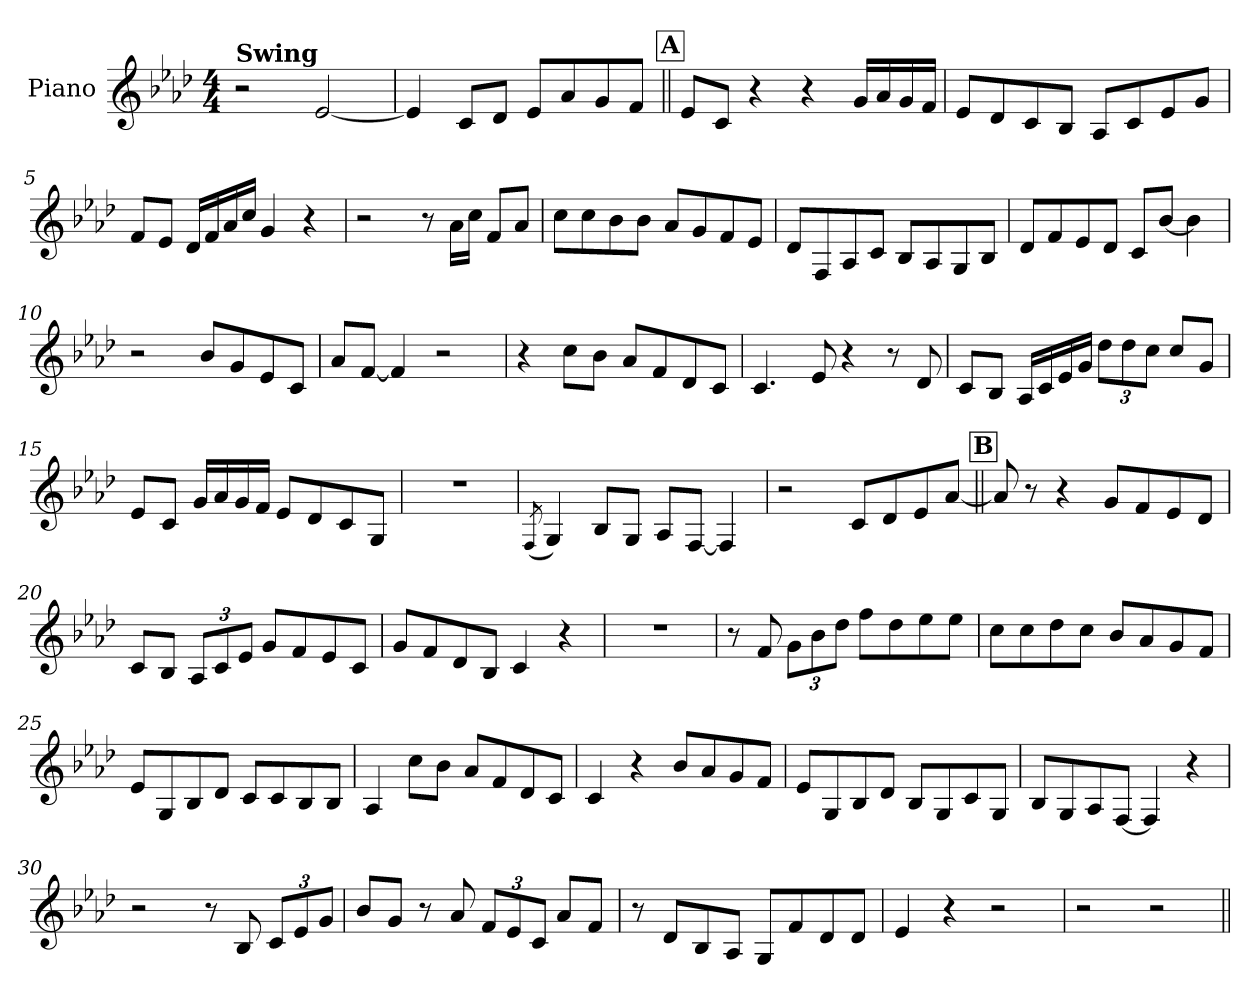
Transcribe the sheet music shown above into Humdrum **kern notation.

**kern
*part1
*staff1
*I"Piano
*I'Pno.
*clefG2
*k[b-e-a-d-]
*M4/4
*MM220
=1
!LO:TX:B:t=Swing
2r
[2e-/
=2
4e-/]
8c/L
8d-/J
8e-/L
8a-/
8g/
8f/J
!!LO:LB:g=z
!!LO:REH:place=s1:a:B:fs=14:t=A
=3||
8e-/L
8c/J
4r
4r
16g/LL
16a-/
16g/
16f/JJ
=4
8e-/L
8d-/
8c/
8B-/J
8A-/L
8c/
8e-/
8g/J
=5
8f/L
8e-/J
16d-/LL
16f/
16a-/
16cc/JJ
4g/
4r
=6
2r
8r
16a-\LL
16cc\JJ
8f/L
8a-/J
!!LO:LB:g=z
=7
8cc\L
8cc\
8b-\
8b-\J
8a-/L
8g/
8f/
8e-/J
=8
8d-/L
8F/
8A-/
8c/J
8B-/L
8A-/
8G/
8B-/J
=9
8d-/L
8f/
8e-/
8d-/J
8c/L
[8b-/J
4b-\]
=10
2r
8b-/L
8g/
8e-/
8c/J
!!LO:LB:g=z
=11
8a-/L
[8f/J
4f/]
2r
=12
4r
8cc\L
8b-\J
8a-/L
8f/
8d-/
8c/J
=13
4.c/
8e-/
4r
8r
8d-/
=14
8c/L
8B-/J
16A-/LL
16c/
16e-/
16g/JJ
*Xbrackettup
12dd-\L
12dd-\
12cc\J
8cc/L
8g/J
!!LO:LB:g=z
=15
8e-/L
8c/J
16g/LL
16a-/
16g/
16f/JJ
8e-/L
8d-/
8c/
8G/J
=16
1r
=17
(<8qF/
4G/)
8B-/L
8G/J
8A-/L
[8F/J
4F/]
=18
2r
8c/L
8d-/
8e-/
[8a-/J
!!LO:LB:g=z
!!LO:REH:place=s1:a:B:fs=14:t=B
=19||
8a-/]
8r
4r
8g/L
8f/
8e-/
8d-/J
=20
8c/L
8B-/J
12A-/L
12c/
12e-/J
8g/L
8f/
8e-/
8c/J
=21
8g/L
8f/
8d-/
8B-/J
4c/
4r
=22
1r
!!LO:LB:g=z
=23
8r
8f/
12g\L
12b-\
12dd-\J
8ff\L
8dd-\
8ee-\
8ee-\J
=24
8cc\L
8cc\
8dd-\
8cc\J
8b-/L
8a-/
8g/
8f/J
=25
8e-/L
8G/
8B-/
8d-/J
8c/L
8c/
8B-/
8B-/J
=26
4A-/
8cc\L
8b-\J
8a-/L
8f/
8d-/
8c/J
!!LO:LB:g=z
=27
4c/
4r
8b-/L
8a-/
8g/
8f/J
=28
8e-/L
8G/
8B-/
8d-/J
8B-/L
8G/
8c/
8G/J
=29
8B-/L
8G/
8A-/
[8F/J
4F/]
4r
=30
2r
8r
8B-/
12c/L
12e-/
12g/J
!!LO:LB:g=z
=31
8b-/L
8g/J
8r
8a-/
12f/L
12e-/
12c/J
8a-/L
8f/J
=32
8r
8d-/L
8B-/
8A-/J
8G/L
8f/
8d-/
8d-/J
=33
4e-/
4r
2r
=34
2r
2r
=||
*-
